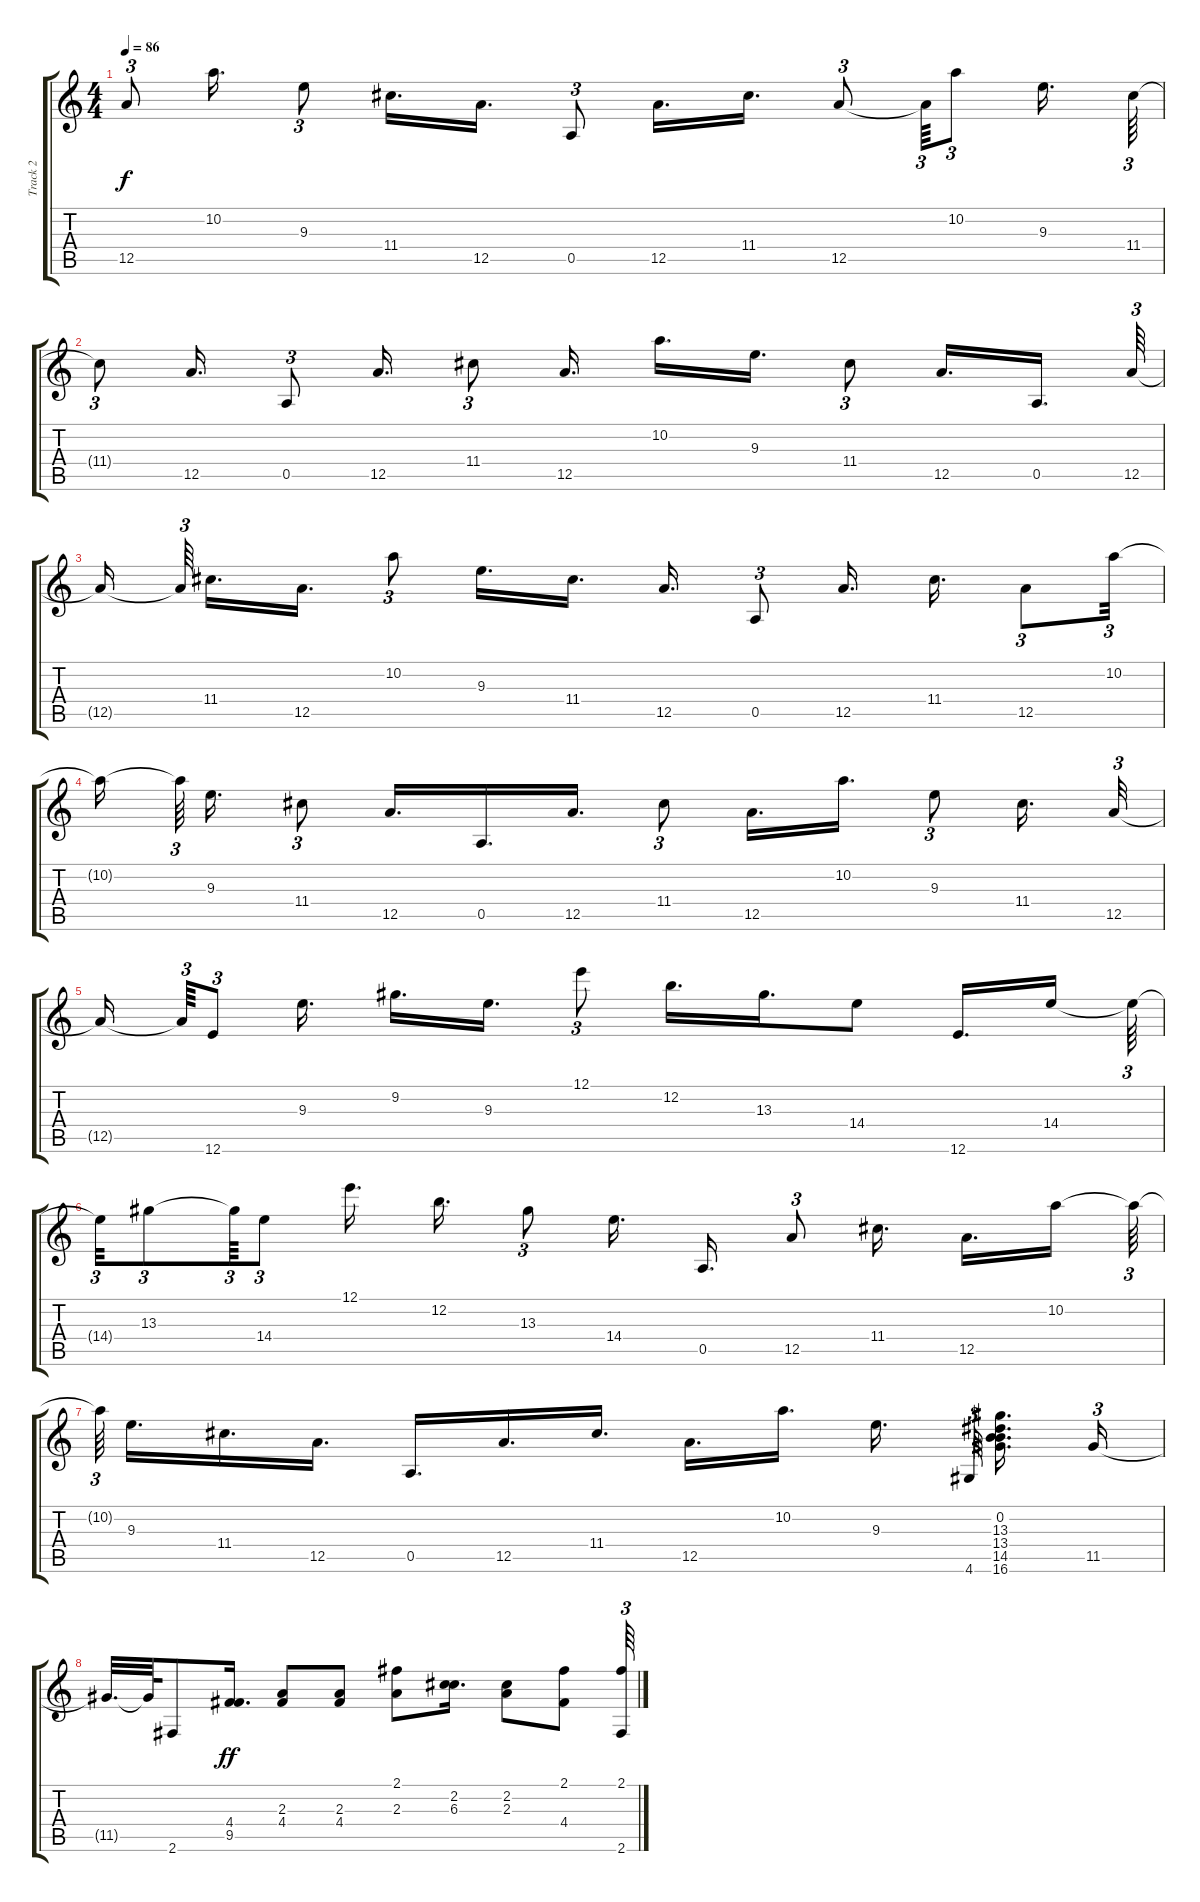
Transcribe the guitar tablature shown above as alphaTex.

\track ("Track 2" "Track 2") {instrument acousticguitarsteel}
\staff {score tabs}
\tuning (E4 B3 G3 D3 A2 E2) {hide}
\ts (4 4)
\tempo 86
\clef g2
\ks c
12.5{t}.8{tu (3 2) dy f} 10.2.16{d} 9.3.8{tu (3 2)} 11.4.16{d} 12.5.16{d} 0.5.8{tu (3 2)} 12.5.16{d} 11.4.16{d} 12.5.8{tu (3 2)} 12.5{t}.64{tu (3 2)} 10.2.8{tu (3 2)} 9.3.16{d} 11.4.64{tu (3 2)} |
11.4{t}.8{tu (3 2)} 12.5.16{d} 0.5.8{tu (3 2)} 12.5.16{d} 11.4.8{tu (3 2)} 12.5.16{d} 10.2.16{d} 9.3.16{d} 11.4.8{tu (3 2)} 12.5.16{d} 0.5.16{d} 12.5.64{tu (3 2)} |
12.5{t}.16 12.5{t}.64{tu (3 2)} 11.4.16{d} 12.5.16{d} 10.2.8{tu (3 2)} 9.3.16{d} 11.4.16{d} 12.5.16{d} 0.5.8{tu (3 2)} 12.5.16{d} 11.4.16{d} 12.5.8{tu (3 2)} 10.2.32{tu (3 2)} |
10.2{t}.16 10.2{t}.64{tu (3 2)} 9.3.16{d} 11.4.8{tu (3 2)} 12.5.16{d} 0.5.16{d} 12.5.16{d} 11.4.8{tu (3 2)} 12.5.16{d} 10.2.16{d} 9.3.8{tu (3 2)} 11.4.16{d} 12.5.32{tu (3 2)} |
12.5{t}.16 12.5{t}.64{tu (3 2)} 12.6.8{tu (3 2)} 9.3.16{d} 9.2.16{d} 9.3.16{d} 12.1.8{tu (3 2)} 12.2.16{d} 13.3.16{d} 14.4.8 12.6.16{d} 14.4.16 14.4{t}.64{tu (3 2)} |
14.4{t}.32{tu (3 2)} 13.3.8{tu (3 2)} 13.3{t}.64{tu (3 2)} 14.4.8{tu (3 2)} 12.1.16{d} 12.2.16{d} 13.3.8{tu (3 2)} 14.4.16{d} 0.5.16{d} 12.5.8{tu (3 2)} 11.4.16{d} 12.5.16{d} 10.2.16 10.2{t}.64{tu (3 2)} |
10.2{t}.64{tu (3 2)} 9.3.16{d} 11.4.16{d} 12.5.16{d} 0.5.16{d} 12.5.16{d} 11.4.16{d} 12.5.16{d} 10.2.16{d} 9.3.16{d} 4.6.64{tu (3 2)} (0.2 13.3 13.4 14.5 16.6).16{d} 11.5.16{tu (3 2)} |
11.5{t}.32{d} 11.5{t}.64 2.6.8 (4.4 9.5).16{d dy ff} (2.3 4.4).8 (2.3 4.4).8 (2.1 2.3).8 (2.2 6.3).16{d} (2.2 2.3).8 (2.1 4.4).8 (2.1 2.6).64{tu (3 2)}
